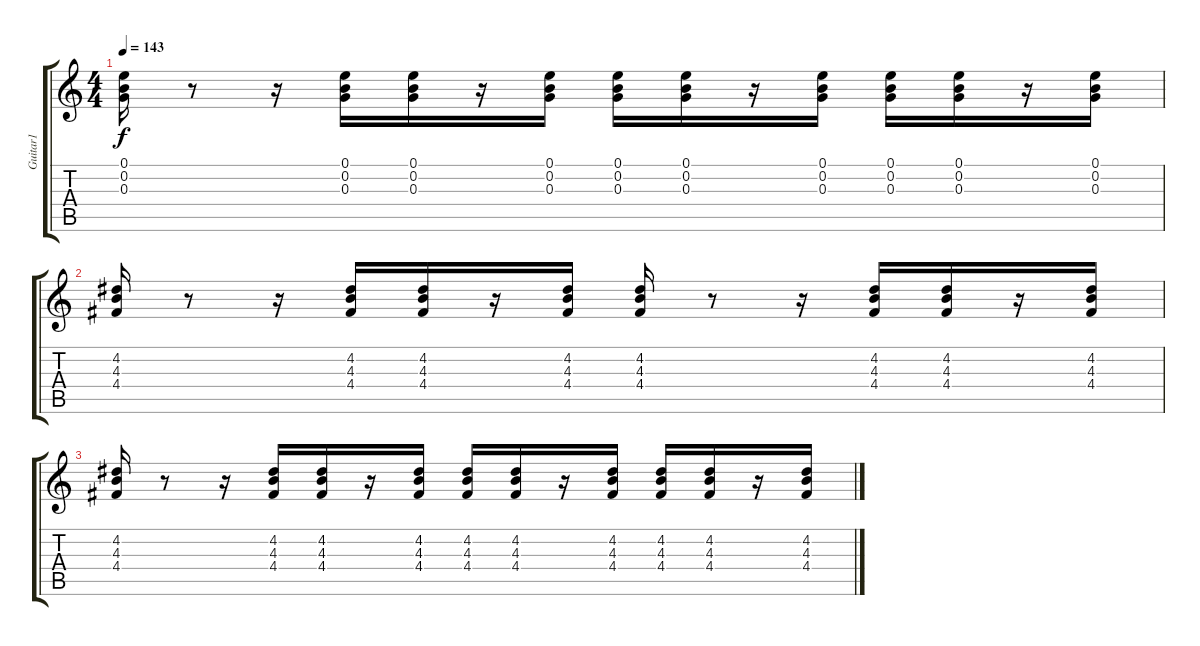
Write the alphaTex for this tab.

\track ("Guitar1" "Guitar1") {instrument overdrivenguitar}
\staff {score tabs}
\tuning (E4 B3 G3 D3 A2 E2) {hide}
\ts (4 4)
\tempo 143
\clef g2
\ks c
(0.1 0.2 0.3).16{dy f} r.8 r.16 (0.1 0.2 0.3).16 (0.1 0.2 0.3).16 r.16 (0.1 0.2 0.3).16 (0.1 0.2 0.3).16 (0.1 0.2 0.3).16 r.16 (0.1 0.2 0.3).16 (0.1 0.2 0.3).16 (0.1 0.2 0.3).16 r.16 (0.1 0.2 0.3).16 |
(4.2 4.3 4.4).16 r.8 r.16 (4.2 4.3 4.4).16 (4.2 4.3 4.4).16 r.16 (4.2 4.3 4.4).16 (4.2 4.3 4.4).16 r.8 r.16 (4.2 4.3 4.4).16 (4.2 4.3 4.4).16 r.16 (4.2 4.3 4.4).16 |
(4.2 4.3 4.4).16 r.8 r.16 (4.2 4.3 4.4).16 (4.2 4.3 4.4).16 r.16 (4.2 4.3 4.4).16 (4.2 4.3 4.4).16 (4.2 4.3 4.4).16 r.16 (4.2 4.3 4.4).16 (4.2 4.3 4.4).16 (4.2 4.3 4.4).16 r.16 (4.2 4.3 4.4).16
